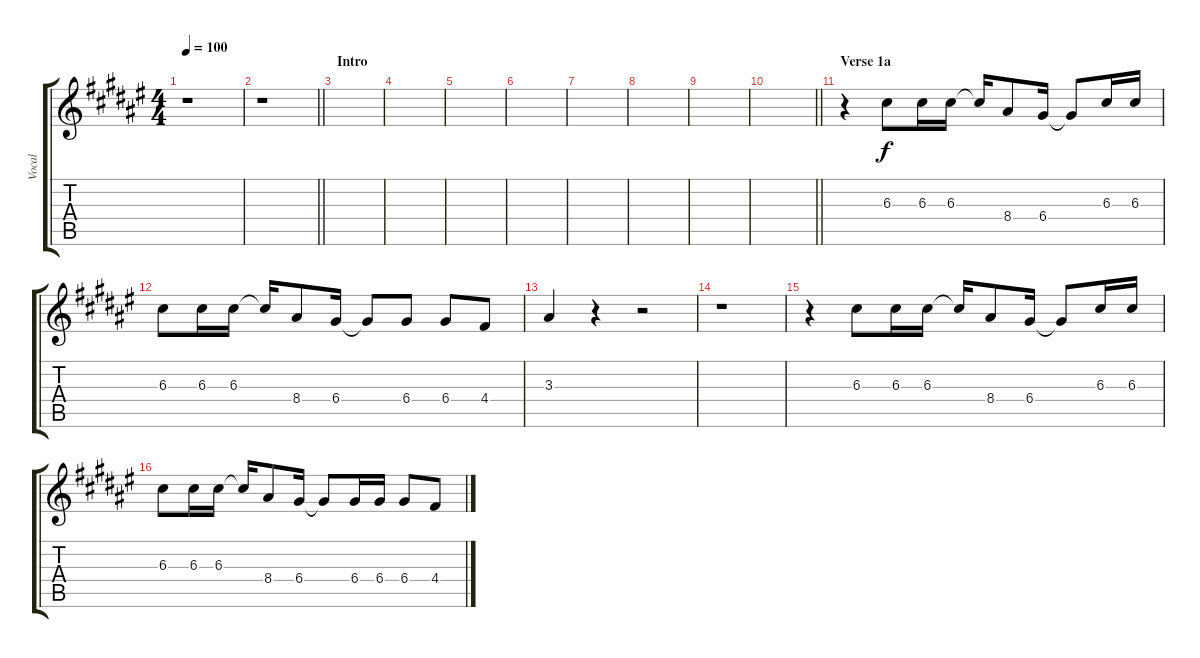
\track ("Vocal" "Vocal") {instrument electricguitarjazz}
\staff {score tabs}
\tuning (E4 B3 G3 D3 A2 E2) {hide}
\ts (4 4)
\tempo 100
\clef g2
\ks f#
r.1{dy f instrument electricguitarjazz} |
\barLineRight lightlight
\ks d#minor
r.1 |
\section ("" "Intro")
\ks f#
|
\ks d#minor
|
|
|
\ks f#
|
\ks d#minor
|
|
\barLineRight lightlight
|
\section ("" "Verse 1a")
\ks f#
r.4 6.3.8 6.3.16 6.3.16 6.3{t}.16 8.4.8 6.4.16 6.4{t}.8 6.3.16 6.3.16 |
\ks d#minor
6.3.8 6.3.16 6.3.16 6.3{t}.16 8.4.8 6.4.16 6.4{t}.8 6.4.8 6.4.8 4.4.8 |
3.3.4 r.4 r.2 |
r.1 |
\ks f#
r.4 6.3.8 6.3.16 6.3.16 6.3{t}.16 8.4.8 6.4.16 6.4{t}.8 6.3.16 6.3.16 |
\ks d#minor
6.3.8 6.3.16 6.3.16 6.3{t}.16 8.4.8 6.4.16 6.4{t}.8 6.4.16 6.4.16 6.4.8 4.4.8
